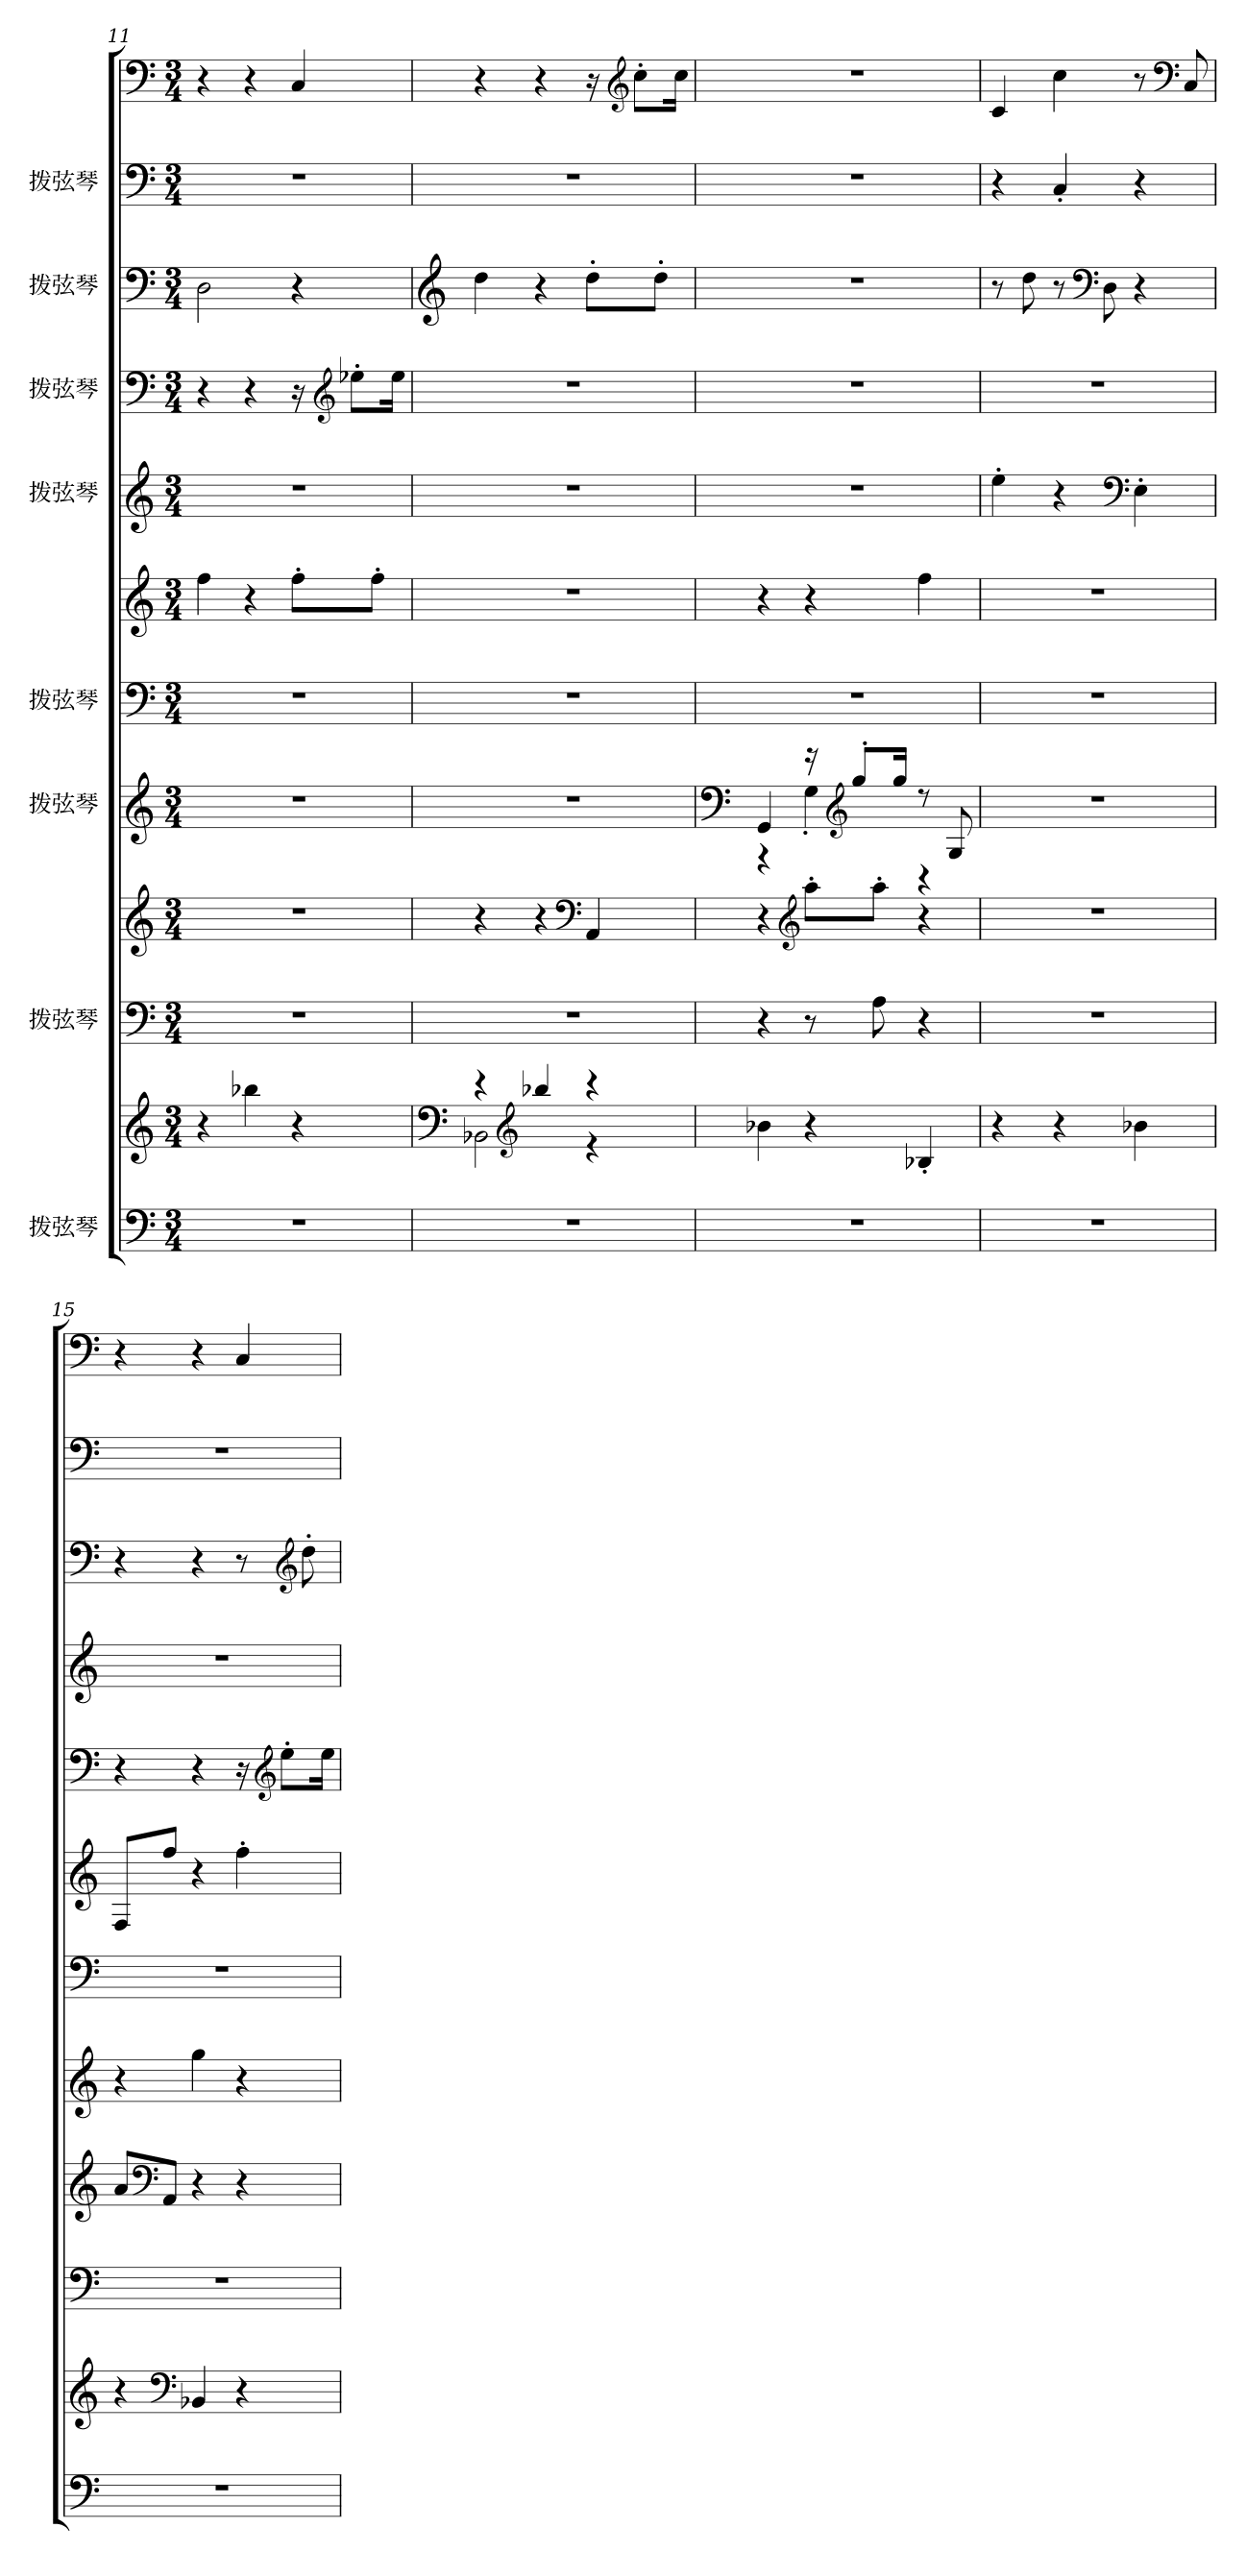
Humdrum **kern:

**kern	**kern	**kern	**kern	**kern	**kern	**kern	**kern	**kern	**kern	**kern	**kern
*part8	*part8	*part7	*part7	*part6	*part5	*part5	*part4	*part3	*part2	*part1	*part1
*staff12	*staff11	*staff10	*staff9	*staff8	*staff7	*staff6	*staff5	*staff4	*staff3	*staff2	*staff1
*I"拨弦琴	*	*I"拨弦琴	*	*I"拨弦琴	*I"拨弦琴	*	*I"拨弦琴	*I"拨弦琴	*I"拨弦琴	*I"拨弦琴	*
!!LO:PB:g=z
*clefF4	*clefG2	*clefF4	*clefG2	*clefG2	*clefF4	*clefG2	*clefG2	*clefF4	*clefF4	*clefF4	*clefF4
*k[]	*k[]	*k[]	*k[]	*k[]	*k[]	*k[]	*k[]	*k[]	*k[]	*k[]	*k[]
*M3/4	*M3/4	*M3/4	*M3/4	*M3/4	*M3/4	*M3/4	*M3/4	*M3/4	*M3/4	*M3/4	*M3/4
=11	=11	=11	=11	=11	=11	=11	=11	=11	=11	=11	=11
2.r	4r	2.r	2.r	2.r	2.r	4ff\	2.r	4r	2D\	2.r	4r
.	4bb-X\	.	.	.	.	4r	.	4r	.	.	4r
.	4r	.	.	.	.	8ff'\L	.	16r	4r	.	4C/
*	*	*	*	*	*	*	*	*clefG2	*	*	*
.	.	.	.	.	.	.	.	8ee-X'\L	.	.	.
.	.	.	.	.	.	8ff'\J	.	.	.	.	.
.	.	.	.	.	.	.	.	16ee-\Jk	.	.	.
=12	=12	=12	=12	=12	=12	=12	=12	=12	=12	=12	=12
*	*clefF4	*	*	*	*	*	*	*	*clefG2	*	*
*	*^	*	*	*	*	*	*	*	*	*	*
2.r	4r	2BB-X\	2.r	4r	2.r	2.r	2.r	2.r	2.r	4dd\	2.r	4r
*	*clefG2	*	*	*	*	*	*	*	*	*	*	*
.	4bb-X/	.	.	4r	.	.	.	.	.	4r	.	4r
*	*	*	*	*clefF4	*	*	*	*	*	*	*	*
.	4r	4r	.	4AA/	.	.	.	.	.	8dd'\L	.	16r
*	*	*	*	*	*	*	*	*	*	*	*	*clefG2
.	.	.	.	.	.	.	.	.	.	.	.	8cc'\L
.	.	.	.	.	.	.	.	.	.	8dd'\J	.	.
.	.	.	.	.	.	.	.	.	.	.	.	16cc\Jk
*	*v	*v	*	*	*	*	*	*	*	*	*	*
=13	=13	=13	=13	=13	=13	=13	=13	=13	=13	=13	=13
*	*	*	*	*clefF4	*	*	*	*	*	*	*
*	*	*	*	*^	*	*	*	*	*	*	*
2.r	4b-X\	4r	4r	4GG/	4r	2.r	4r	2.r	2.r	2.r	2.r	2.r
*	*	*	*clefG2	*	*	*	*	*	*	*	*	*
.	4r	8r	8aa'\L	16r	4G'\	.	4r	.	.	.	.	.
*	*	*	*	*clefG2	*	*	*	*	*	*	*	*
.	.	.	.	8gg'/L	.	.	.	.	.	.	.	.
.	.	8A\	8aa'\J	.	.	.	.	.	.	.	.	.
.	.	.	.	16gg/Jk	.	.	.	.	.	.	.	.
.	4B-X'/	4r	4r	8r	4r	.	4ff\	.	.	.	.	.
.	.	.	.	8G/	.	.	.	.	.	.	.	.
*	*	*	*	*v	*v	*	*	*	*	*	*	*
!!LO:PB:g=z
=14	=14	=14	=14	=14	=14	=14	=14	=14	=14	=14	=14
2.r	4r	2.r	2.r	2.r	2.r	2.r	4ee'\	2.r	8r	4r	4c/
.	.	.	.	.	.	.	.	.	8dd\	.	.
.	4r	.	.	.	.	.	4r	.	8r	4C'/	4cc\
*	*	*	*	*	*	*	*	*	*clefF4	*	*
.	.	.	.	.	.	.	.	.	8D\	.	.
*	*	*	*	*	*	*	*clefF4	*	*	*	*
.	4b-X\	.	.	.	.	.	4E'\	.	4r	4r	8r
*	*	*	*	*	*	*	*	*	*	*	*clefF4
.	.	.	.	.	.	.	.	.	.	.	8C/
=15	=15	=15	=15	=15	=15	=15	=15	=15	=15	=15	=15
2.r	4r	2.r	8a/L	4r	2.r	8F/L	4r	2.r	4r	2.r	4r
*	*	*	*clefF4	*	*	*	*	*	*	*	*
.	.	.	8AA/J	.	.	8ff/J	.	.	.	.	.
*	*clefF4	*	*	*	*	*	*	*	*	*	*
.	4BB-X/	.	4r	4gg\	.	4r	4r	.	4r	.	4r
.	4r	.	4r	4r	.	4ff'\	16r	.	8r	.	4C/
*	*	*	*	*	*	*	*clefG2	*	*	*	*
.	.	.	.	.	.	.	8ee'\L	.	.	.	.
*	*	*	*	*	*	*	*	*	*clefG2	*	*
.	.	.	.	.	.	.	.	.	8dd'\	.	.
.	.	.	.	.	.	.	16ee\Jk	.	.	.	.
=	=	=	=	=	=	=	=	=	=	=	=
*-	*-	*-	*-	*-	*-	*-	*-	*-	*-	*-	*-
